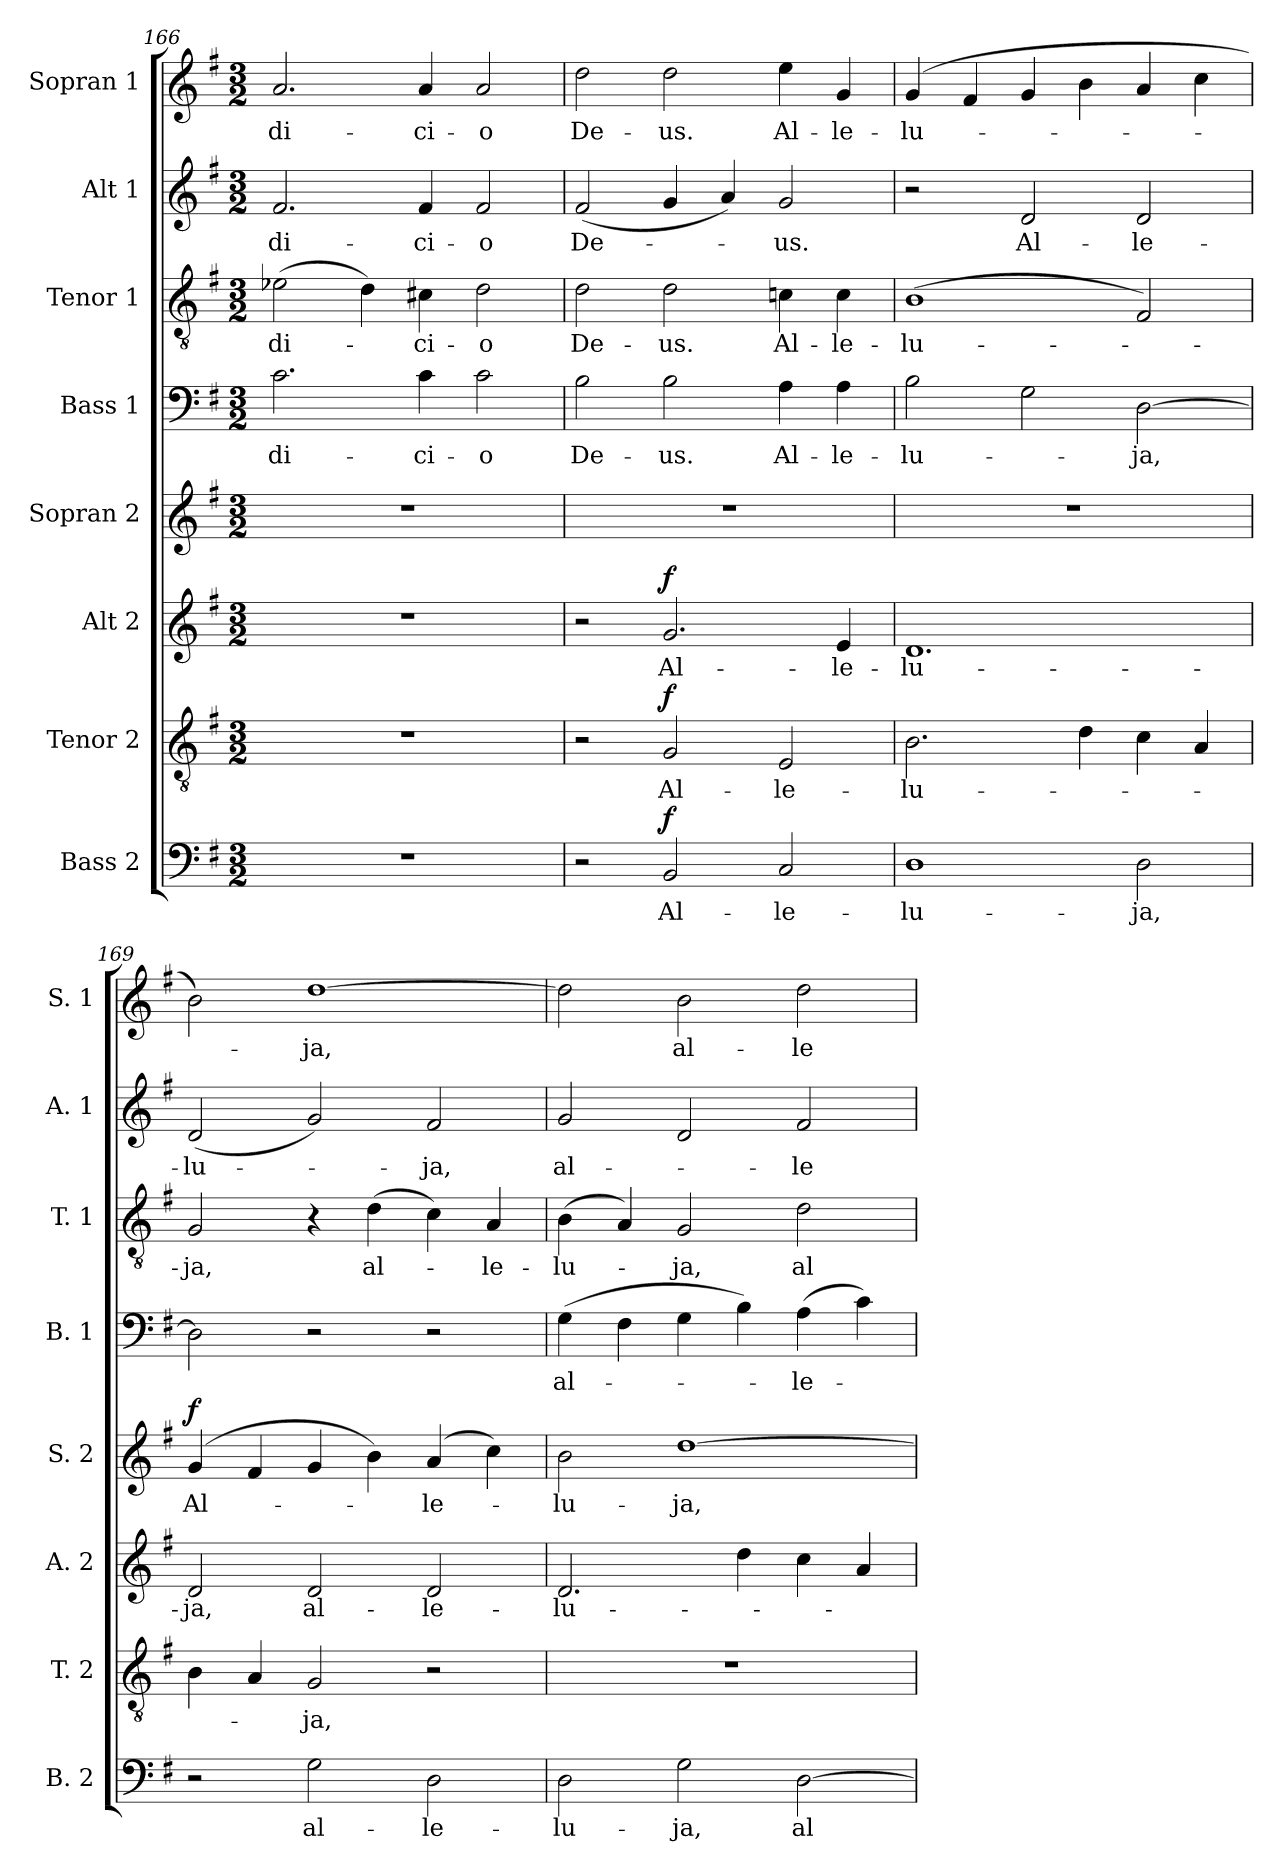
**kern	**text	**dynam	**kern	**text	**dynam	**kern	**text	**dynam	**kern	**text	**dynam	**kern	**text	**kern	**text	**kern	**text	**kern	**text
*part8	*part8	*part8	*part7	*part7	*part7	*part6	*part6	*part6	*part5	*part5	*part5	*part4	*part4	*part3	*part3	*part2	*part2	*part1	*part1
*staff8	*staff8	*staff8	*staff7	*staff7	*staff7	*staff6	*staff6	*staff6	*staff5	*staff5	*staff5	*staff4	*staff4	*staff3	*staff3	*staff2	*staff2	*staff1	*staff1
*I"Bass 2	*	*	*I"Tenor 2	*	*	*I"Alt 2	*	*	*I"Sopran 2	*	*	*I"Bass 1	*	*I"Tenor 1	*	*I"Alt 1	*	*I"Sopran 1	*
*I'B. 2	*	*	*I'T. 2	*	*	*I'A. 2	*	*	*I'S. 2	*	*	*I'B. 1	*	*I'T. 1	*	*I'A. 1	*	*I'S. 1	*
!!LO:PB:g=z
*clefF4	*	*	*clefGv2	*	*	*clefG2	*	*	*clefG2	*	*	*clefF4	*	*clefGv2	*	*clefG2	*	*clefG2	*
*k[f#]	*	*	*k[f#]	*	*	*k[f#]	*	*	*k[f#]	*	*	*k[f#]	*	*k[f#]	*	*k[f#]	*	*k[f#]	*
*G:	*	*	*G:	*	*	*G:	*	*	*G:	*	*	*G:	*	*G:	*	*G:	*	*G:	*
*M3/2	*	*	*M3/2	*	*	*M3/2	*	*	*M3/2	*	*	*M3/2	*	*M3/2	*	*M3/2	*	*M3/2	*
=166	=166	=166	=166	=166	=166	=166	=166	=166	=166	=166	=166	=166	=166	=166	=166	=166	=166	=166	=166
!	!	!	!	!	!	!	!	!	!	!	!	!	!LO:LY:b	!	!LO:LY:b	!	!LO:LY:b	!	!LO:LY:b
1.r	.	.	1.r	.	.	1.r	.	.	1.r	.	.	2.c\	-di-	(>2e-X\	-di-	2.f#/	-di-	2.a/	-di-
.	.	.	.	.	.	.	.	.	.	.	.	.	.	4d\)	.	.	.	.	.
!	!	!	!	!	!	!	!	!	!	!	!	!	!LO:LY:b	!	!LO:LY:b	!	!LO:LY:b	!	!LO:LY:b
.	.	.	.	.	.	.	.	.	.	.	.	4c\	-ci-	4c#X\	-ci-	4f#/	-ci-	4a/	-ci-
!	!	!	!	!	!	!	!	!	!	!	!	!	!LO:LY:b	!	!LO:LY:b	!	!LO:LY:b	!	!LO:LY:b
.	.	.	.	.	.	.	.	.	.	.	.	2c\	-o	2d\	-o	2f#/	-o	2a/	-o
=167	=167	=167	=167	=167	=167	=167	=167	=167	=167	=167	=167	=167	=167	=167	=167	=167	=167	=167	=167
!	!	!	!	!	!	!	!	!	!	!	!	!	!LO:LY:b	!	!LO:LY:b	!	!LO:LY:b	!	!LO:LY:b
2r	.	.	2r	.	.	2r	.	.	1.r	.	.	2B\	De-	2d\	De-	(<2f#/	De-	2dd\	De-
!	!LO:LY:b	!LO:DY:a	!	!LO:LY:b	!LO:DY:a	!	!LO:LY:b	!LO:DY:a	!	!	!	!	!LO:LY:b	!	!LO:LY:b	!	!	!	!LO:LY:b
2BB/	Al-	f	2G/	Al-	f	2.g/	Al-	f	.	.	.	2B\	-us.	2d\	-us.	4g/	.	2dd\	-us.
.	.	.	.	.	.	.	.	.	.	.	.	.	.	.	.	4a/)	.	.	.
!	!LO:LY:b	!	!	!LO:LY:b	!	!	!	!	!	!	!	!	!LO:LY:b	!	!LO:LY:b	!	!LO:LY:b	!	!LO:LY:b
2C/	-le-	.	2E/	-le-	.	.	.	.	.	.	.	4A\	Al-	4cn\	Al-	2g/	-us.	4ee\	Al-
!	!	!	!	!	!	!	!LO:LY:b	!	!	!	!	!	!LO:LY:b	!	!LO:LY:b	!	!	!	!LO:LY:b
.	.	.	.	.	.	4e/	-le-	.	.	.	.	4A\	-le-	4c\	-le-	.	.	4g/	-le-
=168	=168	=168	=168	=168	=168	=168	=168	=168	=168	=168	=168	=168	=168	=168	=168	=168	=168	=168	=168
!	!LO:LY:b	!	!	!LO:LY:b	!	!	!LO:LY:b	!	!	!	!	!	!LO:LY:b	!	!LO:LY:b	!	!	!	!LO:LY:b
1D	-lu-	.	2.B\	-lu-	.	1.d	-lu-	.	1.r	.	.	2B\	-lu-	(>1B	-lu-	2r	.	(4g/	-lu-
.	.	.	.	.	.	.	.	.	.	.	.	.	.	.	.	.	.	4f#/	.
!	!	!	!	!	!	!	!	!	!	!	!	!	!	!	!	!	!LO:LY:b	!	!
.	.	.	.	.	.	.	.	.	.	.	.	2G\	.	.	.	2d/	Al-	4g/	.
.	.	.	4d\	.	.	.	.	.	.	.	.	.	.	.	.	.	.	4b\	.
!	!LO:LY:b	!	!	!	!	!	!	!	!	!	!	!	!LO:LY:b	!	!	!	!LO:LY:b	!	!
2D\	-ja,	.	4c\	.	.	.	.	.	.	.	.	[2D\	-ja,	2F#/)	.	2d/	-le-	4a/	.
.	.	.	4A/	.	.	.	.	.	.	.	.	.	.	.	.	.	.	4cc\	.
=169	=169	=169	=169	=169	=169	=169	=169	=169	=169	=169	=169	=169	=169	=169	=169	=169	=169	=169	=169
!	!	!	!	!	!	!	!LO:LY:b	!	!	!LO:LY:b	!LO:DY:a	!	!	!	!LO:LY:b	!	!LO:LY:b	!	!
2r	.	.	4B\	.	.	2d/	-ja,	.	(4g/	Al-	f	2D\]	.	2G/	-ja,	(<2d/	-lu-	2b\)	.
.	.	.	4A/	.	.	.	.	.	4f#/	.	.	.	.	.	.	.	.	.	.
!	!LO:LY:b	!	!	!LO:LY:b	!	!	!LO:LY:b	!	!	!	!	!	!	!	!	!	!	!	!LO:LY:b
2G\	al-	.	2G/	-ja,	.	2d/	al-	.	4g/	.	.	2r	.	4r	.	2g/)	.	[1dd	-ja,
!	!	!	!	!	!	!	!	!	!	!	!	!	!	!	!LO:LY:b	!	!	!	!
.	.	.	.	.	.	.	.	.	4b\)	.	.	.	.	(>4d\	al-	.	.	.	.
!	!LO:LY:b	!	!	!	!	!	!LO:LY:b	!	!	!LO:LY:b	!	!	!	!	!	!	!LO:LY:b	!	!
2D\	-le-	.	2r	.	.	2d/	-le-	.	(4a/	-le-	.	2r	.	4c\)	.	2f#/	-ja,	.	.
!	!	!	!	!	!	!	!	!	!	!	!	!	!	!	!LO:LY:b	!	!	!	!
.	.	.	.	.	.	.	.	.	4cc\)	.	.	.	.	4A/	-le-	.	.	.	.
=170	=170	=170	=170	=170	=170	=170	=170	=170	=170	=170	=170	=170	=170	=170	=170	=170	=170	=170	=170
!	!LO:LY:b	!	!	!	!	!	!LO:LY:b	!	!	!LO:LY:b	!	!	!LO:LY:b	!	!LO:LY:b	!	!LO:LY:b	!	!
2D\	-lu-	.	1.r	.	.	2.d/	-lu-	.	2b\	-lu-	.	(>4G\	al-	(>4B\	-lu-	2g/	al-	2dd\]	.
.	.	.	.	.	.	.	.	.	.	.	.	4F#\	.	4A/)	.	.	.	.	.
!	!LO:LY:b	!	!	!	!	!	!	!	!	!LO:LY:b	!	!	!	!	!LO:LY:b	!	!	!	!LO:LY:b
2G\	-ja,	.	.	.	.	.	.	.	[1dd	-ja,	.	4G\	.	2G/	-ja,	2d/	.	2b\	al-
.	.	.	.	.	.	4dd\	.	.	.	.	.	4B\)	.	.	.	.	.	.	.
!	!LO:LY:b	!	!	!	!	!	!	!	!	!	!	!	!LO:LY:b	!	!LO:LY:b	!	!LO:LY:b	!	!LO:LY:b
[2D\	al-	.	.	.	.	4cc\	.	.	.	.	.	(>4A\	-le-	2d\	al-	2f#/	-le-	2dd\	-le-
.	.	.	.	.	.	4a/	.	.	.	.	.	4c\)	.	.	.	.	.	.	.
=	=	=	=	=	=	=	=	=	=	=	=	=	=	=	=	=	=	=	=
*-	*-	*-	*-	*-	*-	*-	*-	*-	*-	*-	*-	*-	*-	*-	*-	*-	*-	*-	*-
